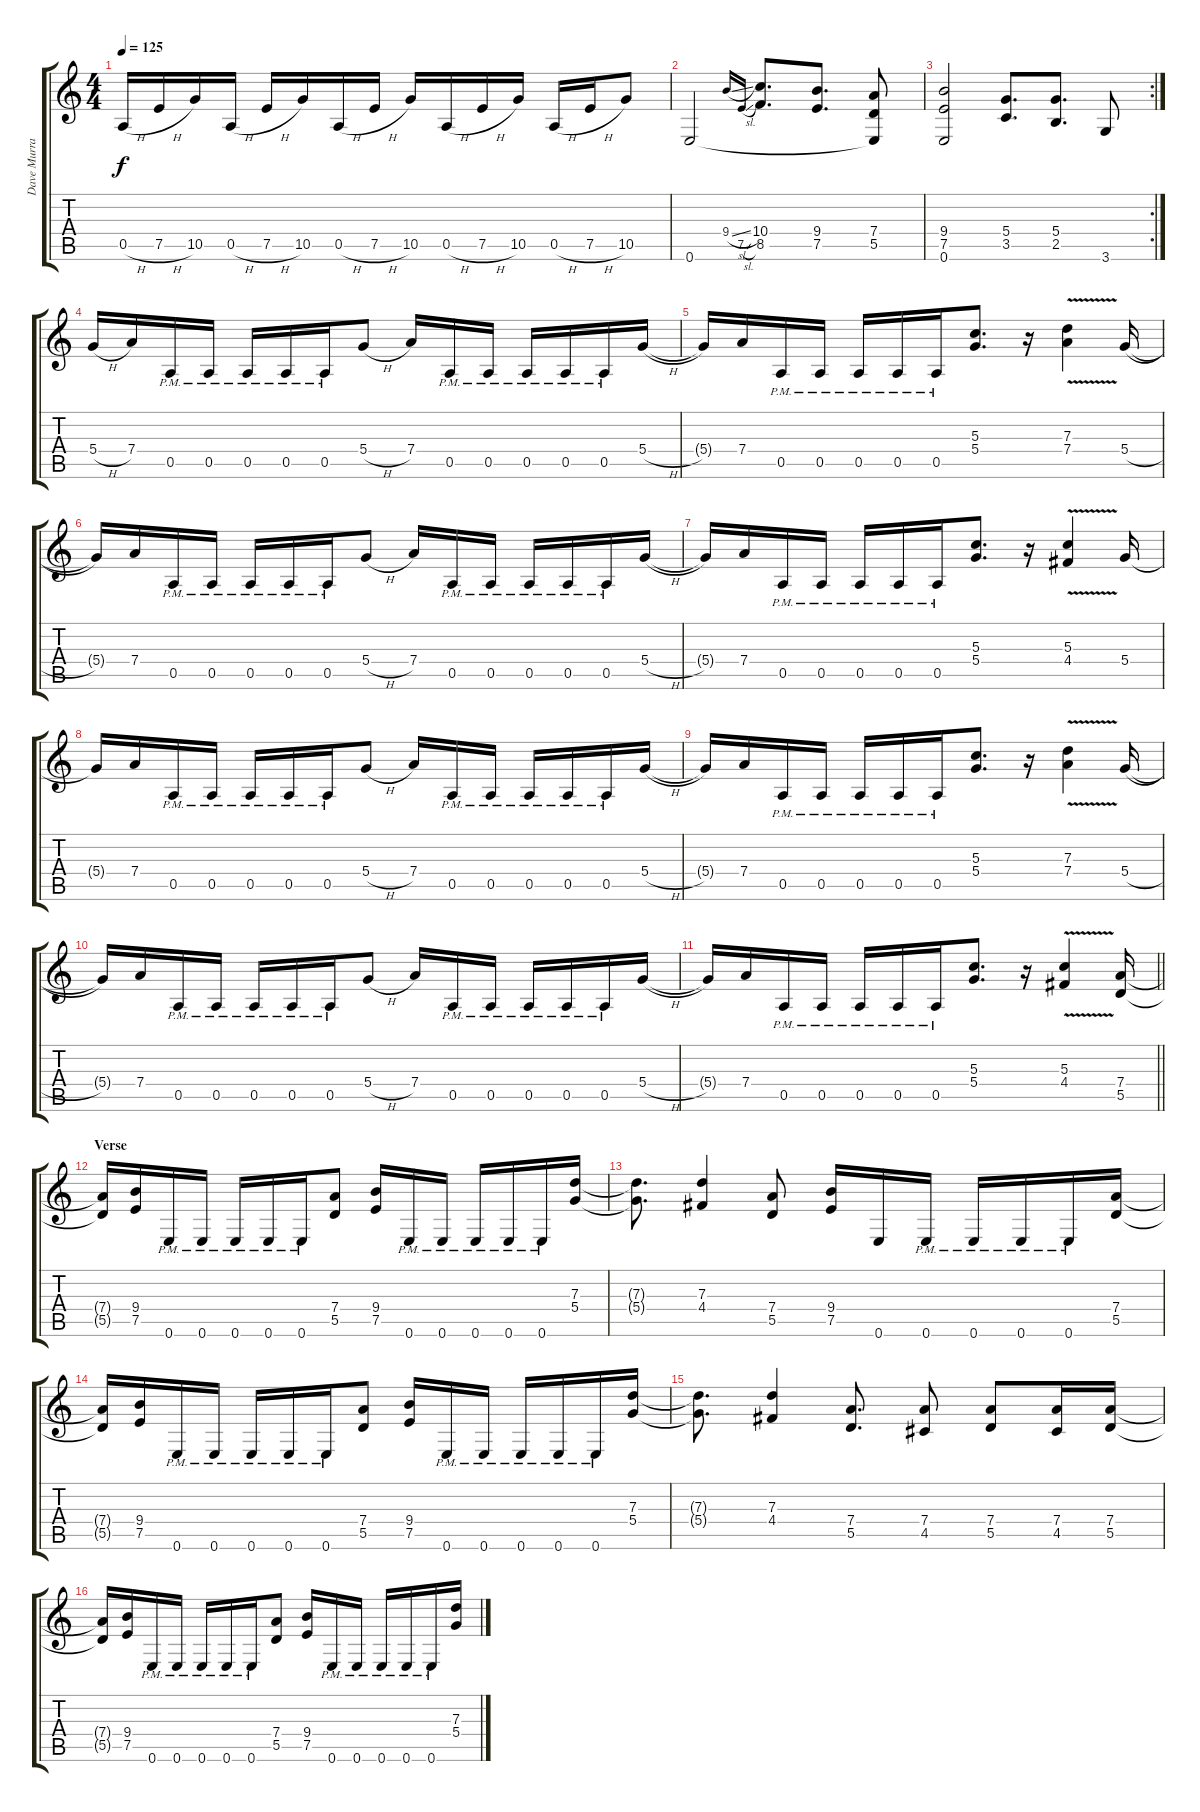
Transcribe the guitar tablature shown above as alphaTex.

\track ("Dave Murray" "Dave Murra") {instrument distortionguitar}
\staff {score tabs}
\tuning (E4 B3 G3 D3 A2 E2) {hide}
\ts (4 4)
\tempo 125
\clef g2
\ks c
0.5{h}.16{dy f} 7.5{h}.16 10.5.16 0.5{h}.16 7.5{h}.16 10.5.16 0.5{h}.16 7.5{h}.16 10.5.16 0.5{h}.16 7.5{h}.16 10.5.16 0.5{h}.16 7.5{h}.16 10.5.8 |
0.6.2 9.4{sl}.16{gr onbeat} 7.5{sl}.16{gr onbeat} (10.4 8.5).8{d} (9.4 7.5).8{d} (7.4 5.5 0.6{t}).8 |
\rc 2
(9.4 7.5 0.6).2 (5.4 3.5).8{d} (5.4 2.5).8{d} 3.6.8 |
5.4{h}.16 7.4.16 0.5{pm}.16 0.5{pm}.16 0.5{pm}.16 0.5{pm}.16 0.5{pm}.16 5.4{h}.8 7.4.16 0.5{pm}.16 0.5{pm}.16 0.5{pm}.16 0.5{pm}.16 0.5{pm}.16 5.4{h}.16 |
5.4{t}.16 7.4.16 0.5{pm}.16 0.5{pm}.16 0.5{pm}.16 0.5{pm}.16 0.5{pm}.16 (5.3 5.4).8{d} r.16 (7.3{v} 7.4{v}).4 5.4{h}.16 |
5.4{t}.16 7.4.16 0.5{pm}.16 0.5{pm}.16 0.5{pm}.16 0.5{pm}.16 0.5{pm}.16 5.4{h}.8 7.4.16 0.5{pm}.16 0.5{pm}.16 0.5{pm}.16 0.5{pm}.16 0.5{pm}.16 5.4{h}.16 |
5.4{t}.16 7.4.16 0.5{pm}.16 0.5{pm}.16 0.5{pm}.16 0.5{pm}.16 0.5{pm}.16 (5.3 5.4).8{d} r.16 (5.3{v} 4.4{v}).4 5.4.16 |
5.4{t}.16 7.4.16 0.5{pm}.16 0.5{pm}.16 0.5{pm}.16 0.5{pm}.16 0.5{pm}.16 5.4{h}.8 7.4.16 0.5{pm}.16 0.5{pm}.16 0.5{pm}.16 0.5{pm}.16 0.5{pm}.16 5.4{h}.16 |
5.4{t}.16 7.4.16 0.5{pm}.16 0.5{pm}.16 0.5{pm}.16 0.5{pm}.16 0.5{pm}.16 (5.3 5.4).8{d} r.16 (7.3{v} 7.4{v}).4 5.4{h}.16 |
5.4{t}.16 7.4.16 0.5{pm}.16 0.5{pm}.16 0.5{pm}.16 0.5{pm}.16 0.5{pm}.16 5.4{h}.8 7.4.16 0.5{pm}.16 0.5{pm}.16 0.5{pm}.16 0.5{pm}.16 0.5{pm}.16 5.4{h}.16 |
\barLineRight lightlight
5.4{t}.16 7.4.16 0.5{pm}.16 0.5{pm}.16 0.5{pm}.16 0.5{pm}.16 0.5{pm}.16 (5.3 5.4).8{d} r.16 (5.3{v} 4.4{v}).4 (7.4 5.5).16 |
\section ("" "Verse")
(7.4{t} 5.5{t}).16 (9.4 7.5).16 0.6{pm}.16 0.6{pm}.16 0.6{pm}.16 0.6{pm}.16 0.6{pm}.16 (7.4 5.5).8 (9.4 7.5).16 0.6{pm}.16 0.6{pm}.16 0.6{pm}.16 0.6{pm}.16 0.6{pm}.16 (7.3 5.4).16 |
(7.3{t} 5.4{t}).8{d} (7.3 4.4).4 (7.4 5.5).8 (9.4 7.5).16 0.6.16 0.6{pm}.16 0.6{pm}.16 0.6{pm}.16 0.6{pm}.16 (7.4 5.5).16 |
(7.4{t} 5.5{t}).16 (9.4 7.5).16 0.6{pm}.16 0.6{pm}.16 0.6{pm}.16 0.6{pm}.16 0.6{pm}.16 (7.4 5.5).8 (9.4 7.5).16 0.6{pm}.16 0.6{pm}.16 0.6{pm}.16 0.6{pm}.16 0.6{pm}.16 (7.3 5.4).16 |
(7.3{t} 5.4{t}).8{d} (7.3 4.4).4 (7.4 5.5).8{d} (7.4 4.5).8 (7.4 5.5).8 (7.4 4.5).16 (7.4 5.5).16 |
(7.4{t} 5.5{t}).16 (9.4 7.5).16 0.6{pm}.16 0.6{pm}.16 0.6{pm}.16 0.6{pm}.16 0.6{pm}.16 (7.4 5.5).8 (9.4 7.5).16 0.6{pm}.16 0.6{pm}.16 0.6{pm}.16 0.6{pm}.16 0.6{pm}.16 (7.3 5.4).16
